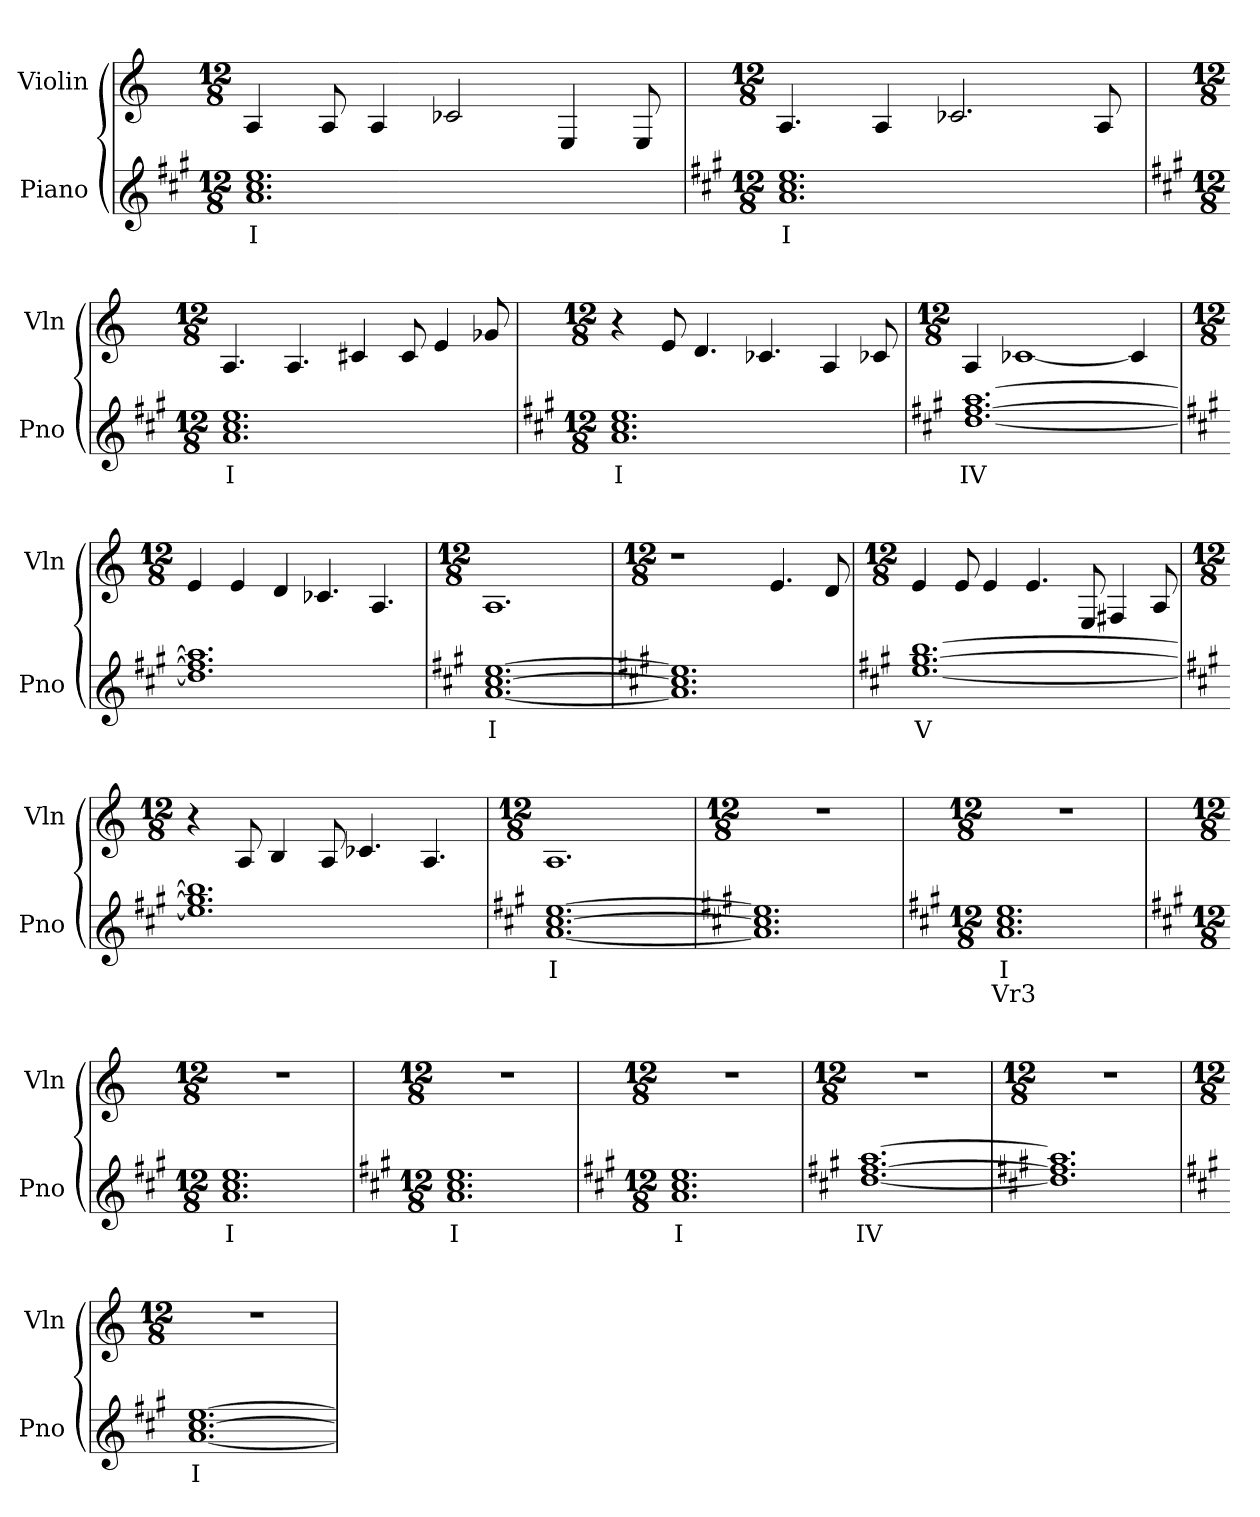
**kern	**text	**text	**kern
*part2	*part2	*part2	*part1
*staff2	*staff2	*staff2	*staff1
*I"Piano	*	*	*I"Violin
*I'Pno	*	*	*I'Vln
*k[f#c#g#]	*	*	*
*A:	*	*	*
*M12/8	*	*	*M12/8
=	=	=	=
1.a 1.cc# 1.ee	I	.	4A
.	.	.	8A
.	.	.	4A
.	.	.	2c-X
.	.	.	4E
.	.	.	8E
=	=	=	=
*k[f#c#g#]	*	*	*
*A:	*	*	*
*M12/8	*	*	*M12/8
1.a 1.cc# 1.ee	I	.	4.A
.	.	.	4A
.	.	.	2.c-X
.	.	.	8A
=	=	=	=
*k[f#c#g#]	*	*	*
*A:	*	*	*
*M12/8	*	*	*M12/8
1.a 1.cc# 1.ee	I	.	4.A
.	.	.	4.A
.	.	.	4c#X
.	.	.	8c#
.	.	.	4e
.	.	.	8g-X
=	=	=	=
*k[f#c#g#]	*	*	*
*A:	*	*	*
*M12/8	*	*	*M12/8
1.a 1.cc# 1.ee	I	.	4r
.	.	.	8e
.	.	.	4.d
.	.	.	4.c-X
.	.	.	4A
.	.	.	8c-X
=	=	=	=
*k[f#c#g#]	*	*	*
*A:	*	*	*
*	*	*	*M12/8
[1.dd [1.ff# [1.aa	IV	.	4A
.	.	.	[1c-X
.	.	.	4c-]
=	=	=	=
*k[f#c#g#]	*	*	*
*A:	*	*	*
*	*	*	*M12/8
1.dd] 1.ff#] 1.aa]	.	.	4e
.	.	.	4e
.	.	.	4d
.	.	.	4.c-X
.	.	.	4.A
=	=	=	=
*k[f#c#g#]	*	*	*
*A:	*	*	*
*	*	*	*M12/8
[1.a [1.cc# [1.ee	I	.	1.A
=	=	=	=
*k[f#c#g#]	*	*	*
*A:	*	*	*
*	*	*	*M12/8
1.a] 1.cc#] 1.ee]	.	.	1r
.	.	.	4.e
.	.	.	8d
=	=	=	=
*k[f#c#g#]	*	*	*
*A:	*	*	*
*	*	*	*M12/8
[1.ee [1.gg# [1.bb	V	.	4e
.	.	.	8e
.	.	.	4e
.	.	.	4.e
.	.	.	8E
.	.	.	4F#X
.	.	.	8A
=	=	=	=
*k[f#c#g#]	*	*	*
*A:	*	*	*
*	*	*	*M12/8
1.ee] 1.gg#] 1.bb]	.	.	4r
.	.	.	8A
.	.	.	4B
.	.	.	8A
.	.	.	4.c-X
.	.	.	4.A
=	=	=	=
*k[f#c#g#]	*	*	*
*A:	*	*	*
*	*	*	*M12/8
[1.a [1.cc# [1.ee	I	.	1.A
=	=	=	=
*k[f#c#g#]	*	*	*
*A:	*	*	*
*	*	*	*M12/8
1.a] 1.cc#] 1.ee]	.	.	1.r
=	=	=	=
*k[f#c#g#]	*	*	*
*A:	*	*	*
*M12/8	*	*	*M12/8
1.a 1.cc# 1.ee	I	Vr3	1.r
=	=	=	=
*k[f#c#g#]	*	*	*
*A:	*	*	*
*M12/8	*	*	*M12/8
1.a 1.cc# 1.ee	I	.	1.r
=	=	=	=
*k[f#c#g#]	*	*	*
*A:	*	*	*
*M12/8	*	*	*M12/8
1.a 1.cc# 1.ee	I	.	1.r
=	=	=	=
*k[f#c#g#]	*	*	*
*A:	*	*	*
*M12/8	*	*	*M12/8
1.a 1.cc# 1.ee	I	.	1.r
=	=	=	=
*k[f#c#g#]	*	*	*
*A:	*	*	*
*	*	*	*M12/8
[1.dd [1.ff# [1.aa	IV	.	1.r
=	=	=	=
*k[f#c#g#]	*	*	*
*A:	*	*	*
*	*	*	*M12/8
1.dd] 1.ff#] 1.aa]	.	.	1.r
=	=	=	=
*k[f#c#g#]	*	*	*
*A:	*	*	*
*	*	*	*M12/8
[1.a [1.cc# [1.ee	I	.	1.r
=	=	=	=
*-	*-	*-	*-
